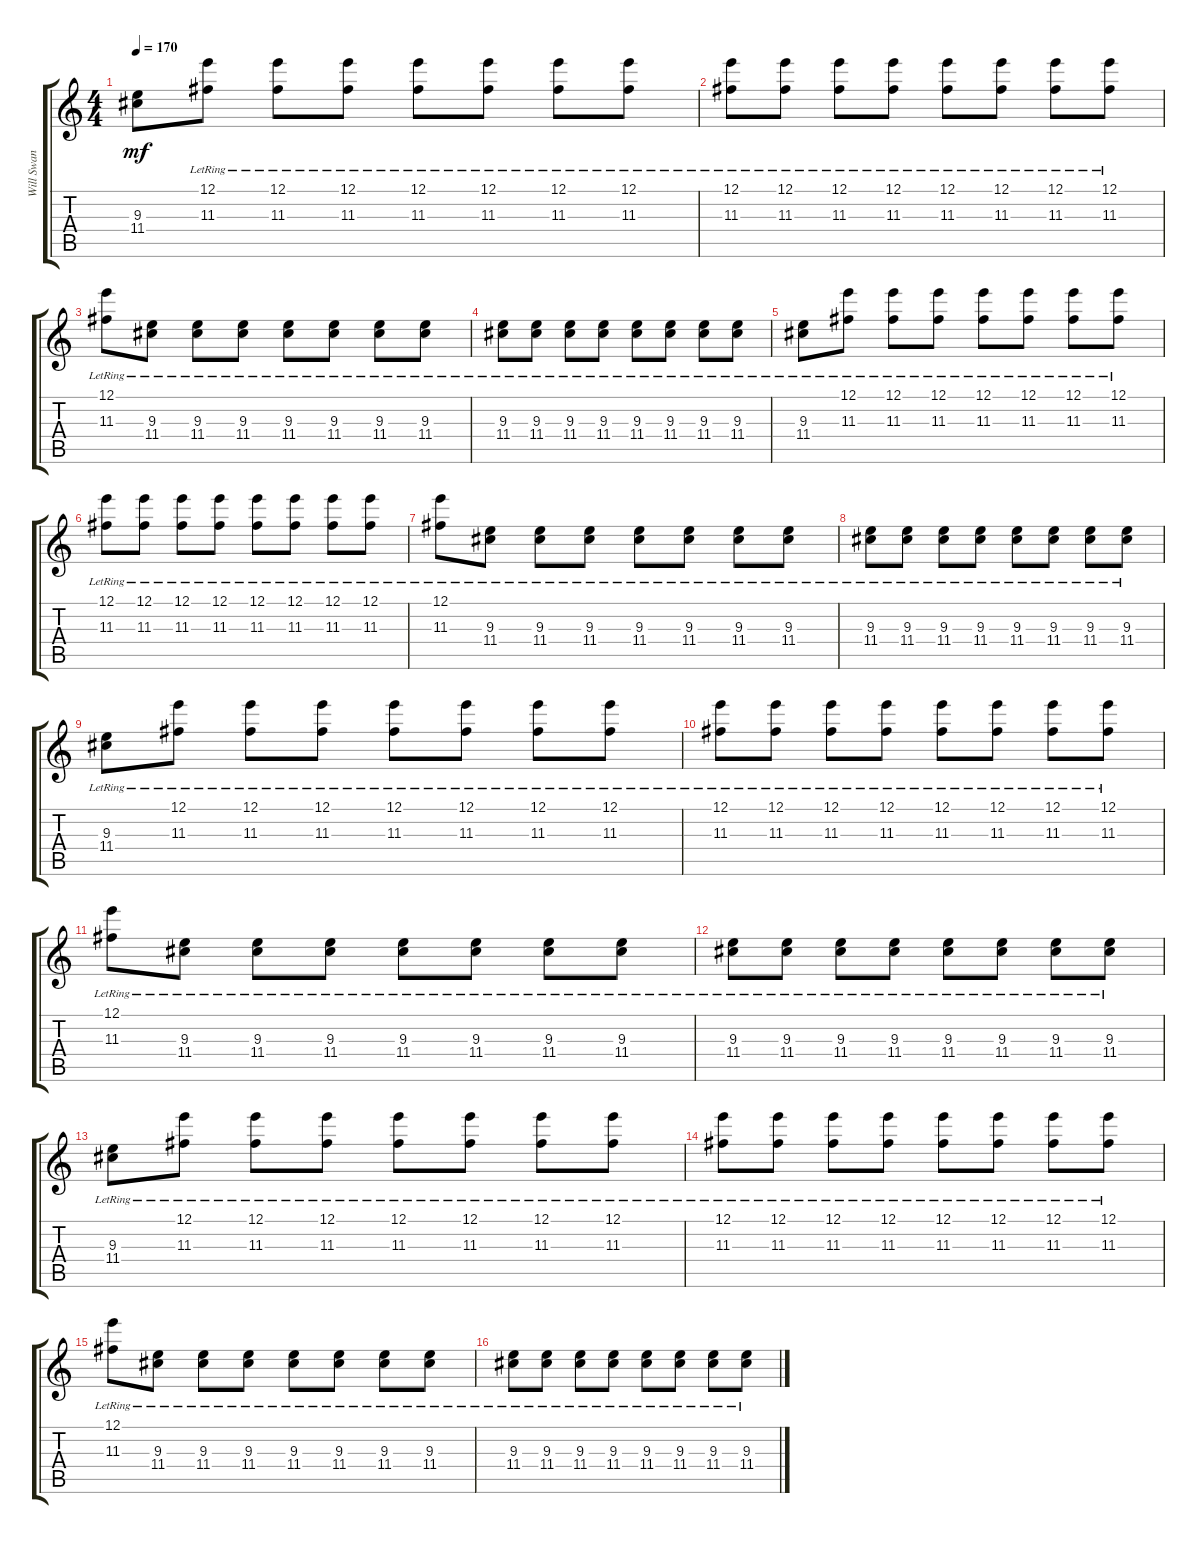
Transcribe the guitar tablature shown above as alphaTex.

\track ("Will Swan" "Will Swan") {instrument distortionguitar}
\staff {score tabs}
\tuning (E4 B3 G3 D3 A2 D2) {hide}
\ts (4 4)
\tempo 170
\clef g2
\ks c
(9.3 11.4).8{dy mf} (12.1{lr} 11.3{lr}).8 (12.1{lr} 11.3{lr}).8 (12.1{lr} 11.3{lr}).8 (12.1{lr} 11.3{lr}).8 (12.1{lr} 11.3{lr}).8 (12.1{lr} 11.3{lr}).8 (12.1{lr} 11.3{lr}).8 |
(12.1{lr} 11.3{lr}).8 (12.1{lr} 11.3{lr}).8 (12.1{lr} 11.3{lr}).8 (12.1{lr} 11.3{lr}).8 (12.1{lr} 11.3{lr}).8 (12.1{lr} 11.3{lr}).8 (12.1{lr} 11.3{lr}).8 (12.1{lr} 11.3{lr}).8 |
(12.1{lr} 11.3{lr}).8 (9.3{lr} 11.4{lr}).8 (9.3{lr} 11.4{lr}).8 (9.3{lr} 11.4{lr}).8 (9.3{lr} 11.4{lr}).8 (9.3{lr} 11.4{lr}).8 (9.3{lr} 11.4{lr}).8 (9.3{lr} 11.4{lr}).8 |
(9.3{lr} 11.4{lr}).8 (9.3{lr} 11.4{lr}).8 (9.3{lr} 11.4{lr}).8 (9.3{lr} 11.4{lr}).8 (9.3{lr} 11.4{lr}).8 (9.3{lr} 11.4{lr}).8 (9.3{lr} 11.4{lr}).8 (9.3{lr} 11.4{lr}).8 |
(9.3{lr} 11.4).8{volume 10} (12.1{lr} 11.3{lr}).8 (12.1{lr} 11.3{lr}).8 (12.1{lr} 11.3{lr}).8 (12.1{lr} 11.3{lr}).8 (12.1{lr} 11.3{lr}).8 (12.1{lr} 11.3{lr}).8 (12.1{lr} 11.3{lr}).8 |
(12.1{lr} 11.3{lr}).8 (12.1{lr} 11.3{lr}).8 (12.1{lr} 11.3{lr}).8 (12.1{lr} 11.3{lr}).8 (12.1{lr} 11.3{lr}).8 (12.1{lr} 11.3{lr}).8 (12.1{lr} 11.3{lr}).8 (12.1{lr} 11.3{lr}).8 |
(12.1{lr} 11.3{lr}).8 (9.3{lr} 11.4{lr}).8 (9.3{lr} 11.4{lr}).8 (9.3{lr} 11.4{lr}).8 (9.3{lr} 11.4{lr}).8 (9.3{lr} 11.4{lr}).8 (9.3{lr} 11.4{lr}).8 (9.3{lr} 11.4{lr}).8 |
(9.3{lr} 11.4{lr}).8 (9.3{lr} 11.4{lr}).8 (9.3{lr} 11.4{lr}).8 (9.3{lr} 11.4{lr}).8 (9.3{lr} 11.4{lr}).8 (9.3{lr} 11.4{lr}).8 (9.3{lr} 11.4{lr}).8 (9.3{lr} 11.4{lr}).8 |
(9.3{lr} 11.4).8{volume 8} (12.1{lr} 11.3{lr}).8 (12.1{lr} 11.3{lr}).8 (12.1{lr} 11.3{lr}).8 (12.1{lr} 11.3{lr}).8 (12.1{lr} 11.3{lr}).8 (12.1{lr} 11.3{lr}).8 (12.1{lr} 11.3{lr}).8 |
(12.1{lr} 11.3{lr}).8 (12.1{lr} 11.3{lr}).8 (12.1{lr} 11.3{lr}).8 (12.1{lr} 11.3{lr}).8 (12.1{lr} 11.3{lr}).8 (12.1{lr} 11.3{lr}).8 (12.1{lr} 11.3{lr}).8 (12.1{lr} 11.3{lr}).8 |
(12.1{lr} 11.3{lr}).8 (9.3{lr} 11.4{lr}).8 (9.3{lr} 11.4{lr}).8 (9.3{lr} 11.4{lr}).8 (9.3{lr} 11.4{lr}).8 (9.3{lr} 11.4{lr}).8 (9.3{lr} 11.4{lr}).8 (9.3{lr} 11.4{lr}).8 |
(9.3{lr} 11.4{lr}).8 (9.3{lr} 11.4{lr}).8 (9.3{lr} 11.4{lr}).8 (9.3{lr} 11.4{lr}).8 (9.3{lr} 11.4{lr}).8 (9.3{lr} 11.4{lr}).8 (9.3{lr} 11.4{lr}).8 (9.3{lr} 11.4{lr}).8 |
(9.3{lr} 11.4).8{volume 6} (12.1{lr} 11.3{lr}).8 (12.1{lr} 11.3{lr}).8 (12.1{lr} 11.3{lr}).8 (12.1{lr} 11.3{lr}).8 (12.1{lr} 11.3{lr}).8 (12.1{lr} 11.3{lr}).8 (12.1{lr} 11.3{lr}).8 |
(12.1{lr} 11.3{lr}).8 (12.1{lr} 11.3{lr}).8 (12.1{lr} 11.3{lr}).8 (12.1{lr} 11.3{lr}).8 (12.1{lr} 11.3{lr}).8 (12.1{lr} 11.3{lr}).8 (12.1{lr} 11.3{lr}).8 (12.1{lr} 11.3{lr}).8 |
(12.1{lr} 11.3{lr}).8 (9.3{lr} 11.4{lr}).8 (9.3{lr} 11.4{lr}).8 (9.3{lr} 11.4{lr}).8 (9.3{lr} 11.4{lr}).8 (9.3{lr} 11.4{lr}).8 (9.3{lr} 11.4{lr}).8 (9.3{lr} 11.4{lr}).8 |
(9.3{lr} 11.4{lr}).8 (9.3{lr} 11.4{lr}).8 (9.3{lr} 11.4{lr}).8 (9.3{lr} 11.4{lr}).8 (9.3{lr} 11.4{lr}).8 (9.3{lr} 11.4{lr}).8 (9.3{lr} 11.4{lr}).8 (9.3{lr} 11.4{lr}).8
